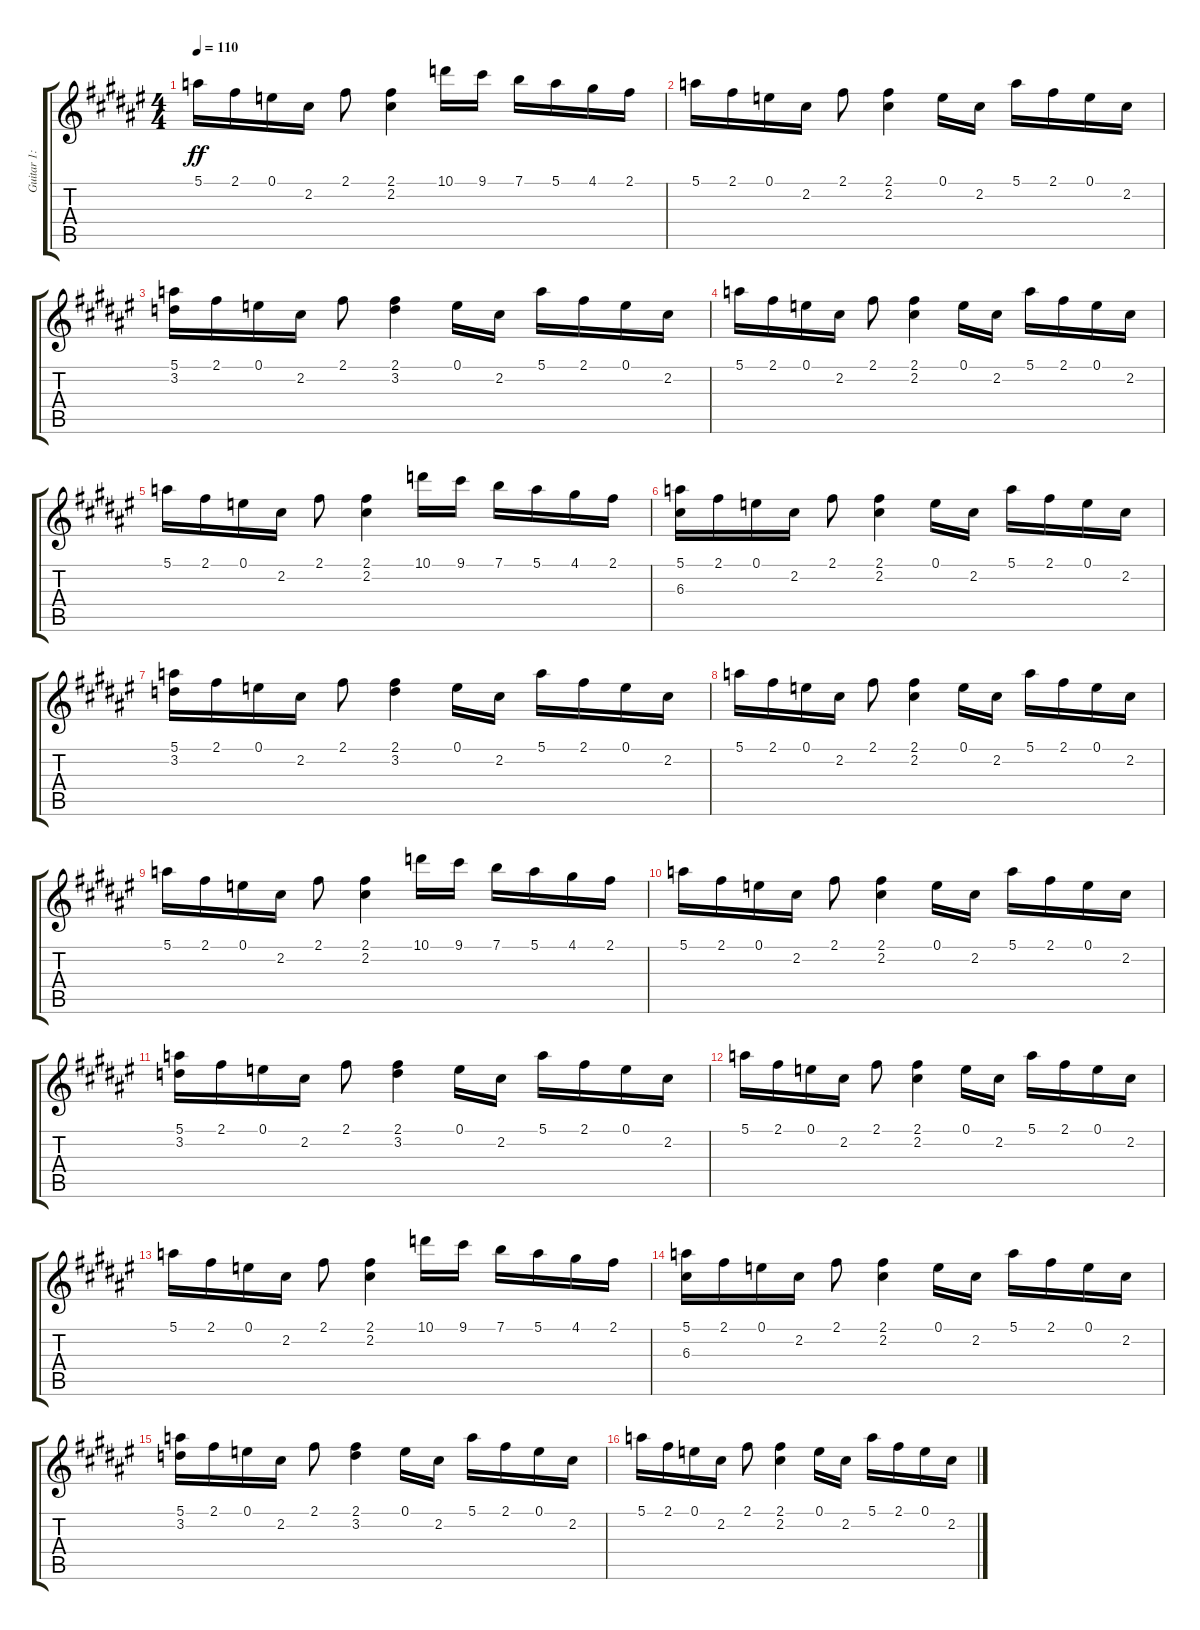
\track ("Guitar 1: Eddie Martinez" "Guitar 1: ") {instrument overdrivenguitar}
\staff {score tabs}
\tuning (E4 B3 G3 D3 A2 E2) {hide}
\ts (4 4)
\tempo 110
\clef g2
\ks f#
5.1.16{dy ff} 2.1.16 0.1.16 2.2.16 2.1.8 (2.1 2.2).4 10.1.16 9.1.16 7.1.16 5.1.16 4.1.16 2.1.16 |
5.1.16 2.1.16 0.1.16 2.2.16 2.1.8 (2.1 2.2).4 0.1.16 2.2.16 5.1.16 2.1.16 0.1.16 2.2.16 |
(5.1 3.2).16 2.1.16 0.1.16 2.2.16 2.1.8 (2.1 3.2).4 0.1.16 2.2.16 5.1.16 2.1.16 0.1.16 2.2.16 |
5.1.16 2.1.16 0.1.16 2.2.16 2.1.8 (2.1 2.2).4 0.1.16 2.2.16 5.1.16 2.1.16 0.1.16 2.2.16 |
5.1.16 2.1.16 0.1.16 2.2.16 2.1.8 (2.1 2.2).4 10.1.16 9.1.16 7.1.16 5.1.16 4.1.16 2.1.16 |
(5.1 6.3).16 2.1.16 0.1.16 2.2.16 2.1.8 (2.1 2.2).4 0.1.16 2.2.16 5.1.16 2.1.16 0.1.16 2.2.16 |
(5.1 3.2).16 2.1.16 0.1.16 2.2.16 2.1.8 (2.1 3.2).4 0.1.16 2.2.16 5.1.16 2.1.16 0.1.16 2.2.16 |
5.1.16 2.1.16 0.1.16 2.2.16 2.1.8 (2.1 2.2).4 0.1.16 2.2.16 5.1.16 2.1.16 0.1.16 2.2.16 |
5.1.16 2.1.16 0.1.16 2.2.16 2.1.8 (2.1 2.2).4 10.1.16 9.1.16 7.1.16 5.1.16 4.1.16 2.1.16 |
5.1.16 2.1.16 0.1.16 2.2.16 2.1.8 (2.1 2.2).4 0.1.16 2.2.16 5.1.16 2.1.16 0.1.16 2.2.16 |
(5.1 3.2).16 2.1.16 0.1.16 2.2.16 2.1.8 (2.1 3.2).4 0.1.16 2.2.16 5.1.16 2.1.16 0.1.16 2.2.16 |
5.1.16 2.1.16 0.1.16 2.2.16 2.1.8 (2.1 2.2).4 0.1.16 2.2.16 5.1.16 2.1.16 0.1.16 2.2.16 |
5.1.16 2.1.16 0.1.16 2.2.16 2.1.8 (2.1 2.2).4 10.1.16 9.1.16 7.1.16 5.1.16 4.1.16 2.1.16 |
(5.1 6.3).16 2.1.16 0.1.16 2.2.16 2.1.8 (2.1 2.2).4 0.1.16 2.2.16 5.1.16 2.1.16 0.1.16 2.2.16 |
(5.1 3.2).16 2.1.16 0.1.16 2.2.16 2.1.8 (2.1 3.2).4 0.1.16 2.2.16 5.1.16 2.1.16 0.1.16 2.2.16 |
5.1.16 2.1.16 0.1.16 2.2.16 2.1.8 (2.1 2.2).4 0.1.16 2.2.16 5.1.16 2.1.16 0.1.16 2.2.16
